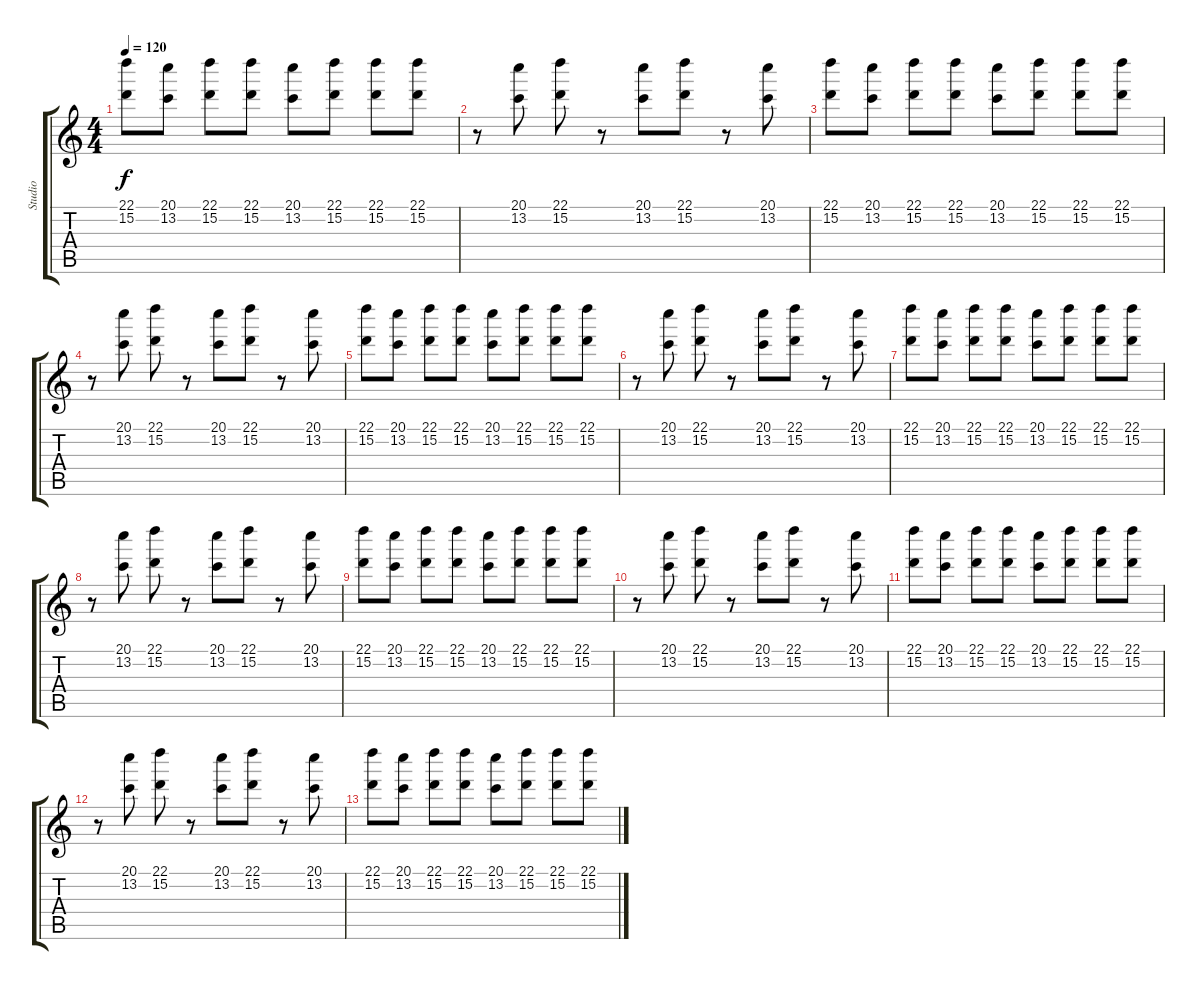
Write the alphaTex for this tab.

\track ("Studio" "Studio") {instrument distortionguitar}
\staff {score tabs}
\tuning (E4 B3 G3 D3 A2 D2) {hide}
\ts (4 4)
\tempo 120
\clef g2
\ks c
(22.1 15.2).8{dy f} (20.1 13.2).8 (22.1 15.2).8 (22.1 15.2).8 (20.1 13.2).8 (22.1 15.2).8 (22.1 15.2).8 (22.1 15.2).8 |
r.8 (20.1 13.2).8 (22.1 15.2).8 r.8 (20.1 13.2).8 (22.1 15.2).8 r.8 (20.1 13.2).8 |
(22.1 15.2).8 (20.1 13.2).8 (22.1 15.2).8 (22.1 15.2).8 (20.1 13.2).8 (22.1 15.2).8 (22.1 15.2).8 (22.1 15.2).8 |
r.8 (20.1 13.2).8 (22.1 15.2).8 r.8 (20.1 13.2).8 (22.1 15.2).8 r.8 (20.1 13.2).8 |
(22.1 15.2).8 (20.1 13.2).8 (22.1 15.2).8 (22.1 15.2).8 (20.1 13.2).8 (22.1 15.2).8 (22.1 15.2).8 (22.1 15.2).8 |
r.8 (20.1 13.2).8 (22.1 15.2).8 r.8 (20.1 13.2).8 (22.1 15.2).8 r.8 (20.1 13.2).8 |
(22.1 15.2).8 (20.1 13.2).8 (22.1 15.2).8 (22.1 15.2).8 (20.1 13.2).8 (22.1 15.2).8 (22.1 15.2).8 (22.1 15.2).8 |
r.8 (20.1 13.2).8 (22.1 15.2).8 r.8 (20.1 13.2).8 (22.1 15.2).8 r.8 (20.1 13.2).8 |
(22.1 15.2).8 (20.1 13.2).8 (22.1 15.2).8 (22.1 15.2).8 (20.1 13.2).8 (22.1 15.2).8 (22.1 15.2).8 (22.1 15.2).8 |
r.8 (20.1 13.2).8 (22.1 15.2).8 r.8 (20.1 13.2).8 (22.1 15.2).8 r.8 (20.1 13.2).8 |
(22.1 15.2).8 (20.1 13.2).8 (22.1 15.2).8 (22.1 15.2).8 (20.1 13.2).8 (22.1 15.2).8 (22.1 15.2).8 (22.1 15.2).8 |
r.8 (20.1 13.2).8 (22.1 15.2).8 r.8 (20.1 13.2).8 (22.1 15.2).8 r.8 (20.1 13.2).8 |
(22.1 15.2).8 (20.1 13.2).8 (22.1 15.2).8 (22.1 15.2).8 (20.1 13.2).8 (22.1 15.2).8 (22.1 15.2).8 (22.1 15.2).8
